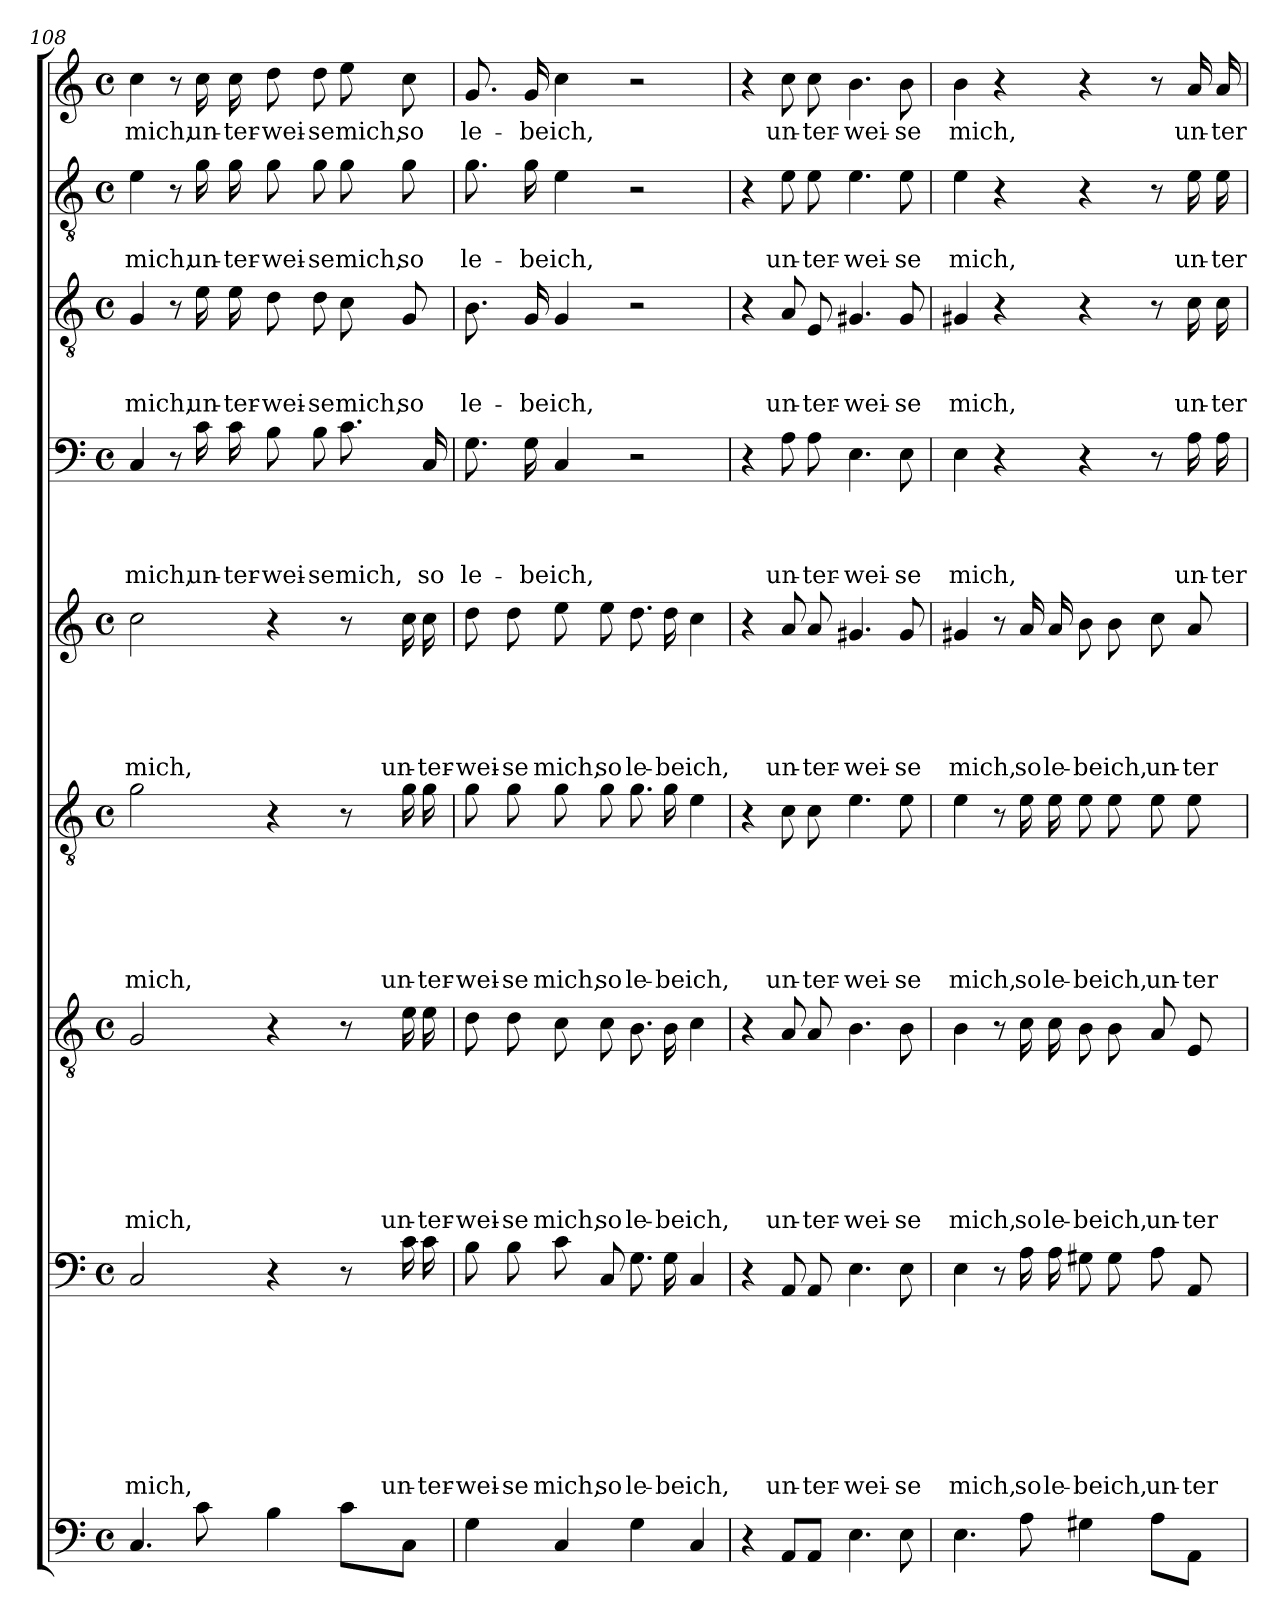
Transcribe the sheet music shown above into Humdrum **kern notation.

**kern	**kern	**text	**text	**text	**text	**text	**text	**text	**text	**kern	**text	**text	**text	**text	**text	**text	**text	**kern	**text	**text	**text	**text	**text	**text	**kern	**text	**text	**text	**text	**text	**kern	**text	**text	**text	**text	**kern	**text	**text	**text	**kern	**text	**text	**kern	**text
*part9	*part8	*part8	*part8	*part8	*part8	*part8	*part8	*part8	*part8	*part7	*part7	*part7	*part7	*part7	*part7	*part7	*part7	*part6	*part6	*part6	*part6	*part6	*part6	*part6	*part5	*part5	*part5	*part5	*part5	*part5	*part4	*part4	*part4	*part4	*part4	*part3	*part3	*part3	*part3	*part2	*part2	*part2	*part1	*part1
*staff9	*staff8	*staff8	*staff8	*staff8	*staff8	*staff8	*staff8	*staff8	*staff8	*staff7	*staff7	*staff7	*staff7	*staff7	*staff7	*staff7	*staff7	*staff6	*staff6	*staff6	*staff6	*staff6	*staff6	*staff6	*staff5	*staff5	*staff5	*staff5	*staff5	*staff5	*staff4	*staff4	*staff4	*staff4	*staff4	*staff3	*staff3	*staff3	*staff3	*staff2	*staff2	*staff2	*staff1	*staff1
*clefF4	*clefF4	*	*	*	*	*	*	*	*	*clefGv2	*	*	*	*	*	*	*	*clefGv2	*	*	*	*	*	*	*clefG2	*	*	*	*	*	*clefF4	*	*	*	*	*clefGv2	*	*	*	*clefGv2	*	*	*clefG2	*
*k[]	*k[]	*	*	*	*	*	*	*	*	*k[]	*	*	*	*	*	*	*	*k[]	*	*	*	*	*	*	*k[]	*	*	*	*	*	*k[]	*	*	*	*	*k[]	*	*	*	*k[]	*	*	*k[]	*
*C:	*C:	*	*	*	*	*	*	*	*	*C:	*	*	*	*	*	*	*	*C:	*	*	*	*	*	*	*C:	*	*	*	*	*	*C:	*	*	*	*	*C:	*	*	*	*C:	*	*	*C:	*
*M4/4	*M4/4	*	*	*	*	*	*	*	*	*M4/4	*	*	*	*	*	*	*	*M4/4	*	*	*	*	*	*	*M4/4	*	*	*	*	*	*M4/4	*	*	*	*	*M4/4	*	*	*	*M4/4	*	*	*M4/4	*
*met(c)	*met(c)	*	*	*	*	*	*	*	*	*met(c)	*	*	*	*	*	*	*	*met(c)	*	*	*	*	*	*	*met(c)	*	*	*	*	*	*met(c)	*	*	*	*	*met(c)	*	*	*	*met(c)	*	*	*met(c)	*
=108	=108	=108	=108	=108	=108	=108	=108	=108	=108	=108	=108	=108	=108	=108	=108	=108	=108	=108	=108	=108	=108	=108	=108	=108	=108	=108	=108	=108	=108	=108	=108	=108	=108	=108	=108	=108	=108	=108	=108	=108	=108	=108	=108	=108
!	!	!	!	!	!	!	!	!	!LO:LY:b	!	!	!	!	!	!	!	!LO:LY:b	!	!	!	!	!	!	!LO:LY:b	!	!	!	!	!	!LO:LY:b	!	!	!	!	!LO:LY:b	!	!	!	!LO:LY:b	!	!	!LO:LY:b	!	!LO:LY:b
4.C/	2C/	.	.	.	.	.	.	.	mich,	2G/	.	.	.	.	.	.	mich,	2g\	.	.	.	.	.	mich,	2cc\	.	.	.	.	mich,	4C/	.	.	.	mich,	4G/	.	.	mich,	4e\	.	mich,	4cc\	mich,
.	.	.	.	.	.	.	.	.	.	.	.	.	.	.	.	.	.	.	.	.	.	.	.	.	.	.	.	.	.	.	8r	.	.	.	.	8r	.	.	.	8r	.	.	8r	.
!	!	!	!	!	!	!	!	!	!	!	!	!	!	!	!	!	!	!	!	!	!	!	!	!	!	!	!	!	!	!	!	!	!	!	!LO:LY:b	!	!	!	!LO:LY:b	!	!	!LO:LY:b	!	!LO:LY:b
8c\	.	.	.	.	.	.	.	.	.	.	.	.	.	.	.	.	.	.	.	.	.	.	.	.	.	.	.	.	.	.	16c\	.	.	.	un-	16e\	.	.	un-	16g\	.	un-	16cc\	un-
!	!	!	!	!	!	!	!	!	!	!	!	!	!	!	!	!	!	!	!	!	!	!	!	!	!	!	!	!	!	!	!	!	!	!	!LO:LY:b	!	!	!	!LO:LY:b	!	!	!LO:LY:b	!	!LO:LY:b
.	.	.	.	.	.	.	.	.	.	.	.	.	.	.	.	.	.	.	.	.	.	.	.	.	.	.	.	.	.	.	16c\	.	.	.	-ter-	16e\	.	.	-ter-	16g\	.	-ter-	16cc\	-ter-
!	!	!	!	!	!	!	!	!	!	!	!	!	!	!	!	!	!	!	!	!	!	!	!	!	!	!	!	!	!	!	!	!	!	!	!LO:LY:b	!	!	!	!LO:LY:b	!	!	!LO:LY:b	!	!LO:LY:b
4B\	4r	.	.	.	.	.	.	.	.	4r	.	.	.	.	.	.	.	4r	.	.	.	.	.	.	4r	.	.	.	.	.	8B\	.	.	.	-wei-	8d\	.	.	-wei-	8g\	.	-wei-	8dd\	-wei-
!	!	!	!	!	!	!	!	!	!	!	!	!	!	!	!	!	!	!	!	!	!	!	!	!	!	!	!	!	!	!	!	!	!	!	!LO:LY:b	!	!	!	!LO:LY:b	!	!	!LO:LY:b	!	!LO:LY:b
.	.	.	.	.	.	.	.	.	.	.	.	.	.	.	.	.	.	.	.	.	.	.	.	.	.	.	.	.	.	.	8B\	.	.	.	-se	8d\	.	.	-se	8g\	.	-se	8dd\	-se
!	!	!	!	!	!	!	!	!	!	!	!	!	!	!	!	!	!	!	!	!	!	!	!	!	!	!	!	!	!	!	!	!	!	!	!LO:LY:b	!	!	!	!LO:LY:b	!	!	!LO:LY:b	!	!LO:LY:b
8c\L	8r	.	.	.	.	.	.	.	.	8r	.	.	.	.	.	.	.	8r	.	.	.	.	.	.	8r	.	.	.	.	.	8.c\	.	.	.	mich,	8c\	.	.	mich,	8g\	.	mich,	8ee\	mich,
!	!	!	!	!	!	!	!	!	!LO:LY:b	!	!	!	!	!	!	!	!LO:LY:b	!	!	!	!	!	!	!LO:LY:b	!	!	!	!	!	!LO:LY:b	!	!	!	!	!	!	!	!	!LO:LY:b	!	!	!LO:LY:b	!	!LO:LY:b
8C\J	16c\	.	.	.	.	.	.	.	un-	16e\	.	.	.	.	.	.	un-	16g\	.	.	.	.	.	un-	16cc\	.	.	.	.	un-	.	.	.	.	.	8G/	.	.	so	8g\	.	so	8cc\	so
!	!	!	!	!	!	!	!	!	!LO:LY:b	!	!	!	!	!	!	!	!LO:LY:b	!	!	!	!	!	!	!LO:LY:b	!	!	!	!	!	!LO:LY:b	!	!	!	!	!LO:LY:b	!	!	!	!	!	!	!	!	!
.	16c\	.	.	.	.	.	.	.	-ter-	16e\	.	.	.	.	.	.	-ter-	16g\	.	.	.	.	.	-ter-	16cc\	.	.	.	.	-ter-	16C/	.	.	.	so	.	.	.	.	.	.	.	.	.
!!LO:LB:g=z
=109	=109	=109	=109	=109	=109	=109	=109	=109	=109	=109	=109	=109	=109	=109	=109	=109	=109	=109	=109	=109	=109	=109	=109	=109	=109	=109	=109	=109	=109	=109	=109	=109	=109	=109	=109	=109	=109	=109	=109	=109	=109	=109	=109	=109
!	!	!	!	!	!	!	!	!	!LO:LY:b	!	!	!	!	!	!	!	!LO:LY:b	!	!	!	!	!	!	!LO:LY:b	!	!	!	!	!	!LO:LY:b	!	!	!	!	!LO:LY:b	!	!	!	!LO:LY:b	!	!	!LO:LY:b	!	!LO:LY:b
4G\	8B\	.	.	.	.	.	.	.	-wei-	8d\	.	.	.	.	.	.	-wei-	8g\	.	.	.	.	.	-wei-	8dd\	.	.	.	.	-wei-	8.G\	.	.	.	le-	8.B\	.	.	le-	8.g\	.	le-	8.g/	le-
!	!	!	!	!	!	!	!	!	!LO:LY:b	!	!	!	!	!	!	!	!LO:LY:b	!	!	!	!	!	!	!LO:LY:b	!	!	!	!	!	!LO:LY:b	!	!	!	!	!	!	!	!	!	!	!	!	!	!
.	8B\	.	.	.	.	.	.	.	-se	8d\	.	.	.	.	.	.	-se	8g\	.	.	.	.	.	-se	8dd\	.	.	.	.	-se	.	.	.	.	.	.	.	.	.	.	.	.	.	.
!	!	!	!	!	!	!	!	!	!	!	!	!	!	!	!	!	!	!	!	!	!	!	!	!	!	!	!	!	!	!	!	!	!	!	!LO:LY:b	!	!	!	!LO:LY:b	!	!	!LO:LY:b	!	!LO:LY:b
.	.	.	.	.	.	.	.	.	.	.	.	.	.	.	.	.	.	.	.	.	.	.	.	.	.	.	.	.	.	.	16G\	.	.	.	-be	16G/	.	.	-be	16g\	.	-be	16g/	-be
!	!	!	!	!	!	!	!	!	!LO:LY:b	!	!	!	!	!	!	!	!LO:LY:b	!	!	!	!	!	!	!LO:LY:b	!	!	!	!	!	!LO:LY:b	!	!	!	!	!LO:LY:b	!	!	!	!LO:LY:b	!	!	!LO:LY:b	!	!LO:LY:b
4C/	8c\	.	.	.	.	.	.	.	mich,	8c\	.	.	.	.	.	.	mich,	8g\	.	.	.	.	.	mich,	8ee\	.	.	.	.	mich,	4C/	.	.	.	ich,	4G/	.	.	ich,	4e\	.	ich,	4cc\	ich,
!	!	!	!	!	!	!	!	!	!LO:LY:b	!	!	!	!	!	!	!	!LO:LY:b	!	!	!	!	!	!	!LO:LY:b	!	!	!	!	!	!LO:LY:b	!	!	!	!	!	!	!	!	!	!	!	!	!	!
.	8C/	.	.	.	.	.	.	.	so	8c\	.	.	.	.	.	.	so	8g\	.	.	.	.	.	so	8ee\	.	.	.	.	so	.	.	.	.	.	.	.	.	.	.	.	.	.	.
!	!	!	!	!	!	!	!	!	!LO:LY:b	!	!	!	!	!	!	!	!LO:LY:b	!	!	!	!	!	!	!LO:LY:b	!	!	!	!	!	!LO:LY:b	!	!	!	!	!	!	!	!	!	!	!	!	!	!
4G\	8.G\	.	.	.	.	.	.	.	le-	8.B\	.	.	.	.	.	.	le-	8.g\	.	.	.	.	.	le-	8.dd\	.	.	.	.	le-	2r	.	.	.	.	2r	.	.	.	2r	.	.	2r	.
!	!	!	!	!	!	!	!	!	!LO:LY:b	!	!	!	!	!	!	!	!LO:LY:b	!	!	!	!	!	!	!LO:LY:b	!	!	!	!	!	!LO:LY:b	!	!	!	!	!	!	!	!	!	!	!	!	!	!
.	16G\	.	.	.	.	.	.	.	-be	16B\	.	.	.	.	.	.	-be	16g\	.	.	.	.	.	-be	16dd\	.	.	.	.	-be	.	.	.	.	.	.	.	.	.	.	.	.	.	.
!	!	!	!	!	!	!	!	!	!LO:LY:b	!	!	!	!	!	!	!	!LO:LY:b	!	!	!	!	!	!	!LO:LY:b	!	!	!	!	!	!LO:LY:b	!	!	!	!	!	!	!	!	!	!	!	!	!	!
4C/	4C/	.	.	.	.	.	.	.	ich,	4c\	.	.	.	.	.	.	ich,	4e\	.	.	.	.	.	ich,	4cc\	.	.	.	.	ich,	.	.	.	.	.	.	.	.	.	.	.	.	.	.
=110	=110	=110	=110	=110	=110	=110	=110	=110	=110	=110	=110	=110	=110	=110	=110	=110	=110	=110	=110	=110	=110	=110	=110	=110	=110	=110	=110	=110	=110	=110	=110	=110	=110	=110	=110	=110	=110	=110	=110	=110	=110	=110	=110	=110
4r	4r	.	.	.	.	.	.	.	.	4r	.	.	.	.	.	.	.	4r	.	.	.	.	.	.	4r	.	.	.	.	.	4r	.	.	.	.	4r	.	.	.	4r	.	.	4r	.
!	!	!	!	!	!	!	!	!	!LO:LY:b	!	!	!	!	!	!	!	!LO:LY:b	!	!	!	!	!	!	!LO:LY:b	!	!	!	!	!	!LO:LY:b	!	!	!	!	!LO:LY:b	!	!	!	!LO:LY:b	!	!	!LO:LY:b	!	!LO:LY:b
8AA/L	8AA/	.	.	.	.	.	.	.	un-	8A/	.	.	.	.	.	.	un-	8c\	.	.	.	.	.	un-	8a/	.	.	.	.	un-	8A\	.	.	.	un-	8A/	.	.	un-	8e\	.	un-	8cc\	un-
!	!	!	!	!	!	!	!	!	!LO:LY:b	!	!	!	!	!	!	!	!LO:LY:b	!	!	!	!	!	!	!LO:LY:b	!	!	!	!	!	!LO:LY:b	!	!	!	!	!LO:LY:b	!	!	!	!LO:LY:b	!	!	!LO:LY:b	!	!LO:LY:b
8AA/J	8AA/	.	.	.	.	.	.	.	-ter-	8A/	.	.	.	.	.	.	-ter-	8c\	.	.	.	.	.	-ter-	8a/	.	.	.	.	-ter-	8A\	.	.	.	-ter-	8E/	.	.	-ter-	8e\	.	-ter-	8cc\	-ter-
!	!	!	!	!	!	!	!	!	!LO:LY:b	!	!	!	!	!	!	!	!LO:LY:b	!	!	!	!	!	!	!LO:LY:b	!	!	!	!	!	!LO:LY:b	!	!	!	!	!LO:LY:b	!	!	!	!LO:LY:b	!	!	!LO:LY:b	!	!LO:LY:b
4.E\	4.E\	.	.	.	.	.	.	.	-wei-	4.B\	.	.	.	.	.	.	-wei-	4.e\	.	.	.	.	.	-wei-	4.g#X/	.	.	.	.	-wei-	4.E\	.	.	.	-wei-	4.G#X/	.	.	-wei-	4.e\	.	-wei-	4.b\	-wei-
!	!	!	!	!	!	!	!	!	!LO:LY:b	!	!	!	!	!	!	!	!LO:LY:b	!	!	!	!	!	!	!LO:LY:b	!	!	!	!	!	!LO:LY:b	!	!	!	!	!LO:LY:b	!	!	!	!LO:LY:b	!	!	!LO:LY:b	!	!LO:LY:b
8E\	8E\	.	.	.	.	.	.	.	-se	8B\	.	.	.	.	.	.	-se	8e\	.	.	.	.	.	-se	8g#/	.	.	.	.	-se	8E\	.	.	.	-se	8G#/	.	.	-se	8e\	.	-se	8b\	-se
=111	=111	=111	=111	=111	=111	=111	=111	=111	=111	=111	=111	=111	=111	=111	=111	=111	=111	=111	=111	=111	=111	=111	=111	=111	=111	=111	=111	=111	=111	=111	=111	=111	=111	=111	=111	=111	=111	=111	=111	=111	=111	=111	=111	=111
!	!	!	!	!	!	!	!	!	!LO:LY:b	!	!	!	!	!	!	!	!LO:LY:b	!	!	!	!	!	!	!LO:LY:b	!	!	!	!	!	!LO:LY:b	!	!	!	!	!LO:LY:b	!	!	!	!LO:LY:b	!	!	!LO:LY:b	!	!LO:LY:b
4.E\	4E\	.	.	.	.	.	.	.	mich,	4B\	.	.	.	.	.	.	mich,	4e\	.	.	.	.	.	mich,	4g#X/	.	.	.	.	mich,	4E\	.	.	.	mich,	4G#X/	.	.	mich,	4e\	.	mich,	4b\	mich,
.	8r	.	.	.	.	.	.	.	.	8r	.	.	.	.	.	.	.	8r	.	.	.	.	.	.	8r	.	.	.	.	.	4r	.	.	.	.	4r	.	.	.	4r	.	.	4r	.
!	!	!	!	!	!	!	!	!	!LO:LY:b	!	!	!	!	!	!	!	!LO:LY:b	!	!	!	!	!	!	!LO:LY:b	!	!	!	!	!	!LO:LY:b	!	!	!	!	!	!	!	!	!	!	!	!	!	!
8A\	16A\	.	.	.	.	.	.	.	so	16c\	.	.	.	.	.	.	so	16e\	.	.	.	.	.	so	16a/	.	.	.	.	so	.	.	.	.	.	.	.	.	.	.	.	.	.	.
!	!	!	!	!	!	!	!	!	!LO:LY:b	!	!	!	!	!	!	!	!LO:LY:b	!	!	!	!	!	!	!LO:LY:b	!	!	!	!	!	!LO:LY:b	!	!	!	!	!	!	!	!	!	!	!	!	!	!
.	16A\	.	.	.	.	.	.	.	le-	16c\	.	.	.	.	.	.	le-	16e\	.	.	.	.	.	le-	16a/	.	.	.	.	le-	.	.	.	.	.	.	.	.	.	.	.	.	.	.
!	!	!	!	!	!	!	!	!	!LO:LY:b	!	!	!	!	!	!	!	!LO:LY:b	!	!	!	!	!	!	!LO:LY:b	!	!	!	!	!	!LO:LY:b	!	!	!	!	!	!	!	!	!	!	!	!	!	!
4G#X\	8G#X\	.	.	.	.	.	.	.	-be	8B\	.	.	.	.	.	.	-be	8e\	.	.	.	.	.	-be	8b\	.	.	.	.	-be	4r	.	.	.	.	4r	.	.	.	4r	.	.	4r	.
!	!	!	!	!	!	!	!	!	!LO:LY:b	!	!	!	!	!	!	!	!LO:LY:b	!	!	!	!	!	!	!LO:LY:b	!	!	!	!	!	!LO:LY:b	!	!	!	!	!	!	!	!	!	!	!	!	!	!
.	8G#\	.	.	.	.	.	.	.	ich,	8B\	.	.	.	.	.	.	ich,	8e\	.	.	.	.	.	ich,	8b\	.	.	.	.	ich,	.	.	.	.	.	.	.	.	.	.	.	.	.	.
!	!	!	!	!	!	!	!	!	!LO:LY:b	!	!	!	!	!	!	!	!LO:LY:b	!	!	!	!	!	!	!LO:LY:b	!	!	!	!	!	!LO:LY:b	!	!	!	!	!	!	!	!	!	!	!	!	!	!
8A\L	8A\	.	.	.	.	.	.	.	un-	8A/	.	.	.	.	.	.	un-	8e\	.	.	.	.	.	un-	8cc\	.	.	.	.	un-	8r	.	.	.	.	8r	.	.	.	8r	.	.	8r	.
!	!	!	!	!	!	!	!	!	!LO:LY:b	!	!	!	!	!	!	!	!LO:LY:b	!	!	!	!	!	!	!LO:LY:b	!	!	!	!	!	!LO:LY:b	!	!	!	!	!LO:LY:b	!	!	!	!LO:LY:b	!	!	!LO:LY:b	!	!LO:LY:b
8AA\J	8AA/	.	.	.	.	.	.	.	-ter-	8E/	.	.	.	.	.	.	-ter-	8e\	.	.	.	.	.	-ter-	8a/	.	.	.	.	-ter-	16A\	.	.	.	un-	16c\	.	.	un-	16e\	.	un-	16a/	un-
!	!	!	!	!	!	!	!	!	!	!	!	!	!	!	!	!	!	!	!	!	!	!	!	!	!	!	!	!	!	!	!	!	!	!	!LO:LY:b	!	!	!	!LO:LY:b	!	!	!LO:LY:b	!	!LO:LY:b
.	.	.	.	.	.	.	.	.	.	.	.	.	.	.	.	.	.	.	.	.	.	.	.	.	.	.	.	.	.	.	16A\	.	.	.	-ter-	16c\	.	.	-ter-	16e\	.	-ter-	16a/	-ter-
=	=	=	=	=	=	=	=	=	=	=	=	=	=	=	=	=	=	=	=	=	=	=	=	=	=	=	=	=	=	=	=	=	=	=	=	=	=	=	=	=	=	=	=	=
*-	*-	*-	*-	*-	*-	*-	*-	*-	*-	*-	*-	*-	*-	*-	*-	*-	*-	*-	*-	*-	*-	*-	*-	*-	*-	*-	*-	*-	*-	*-	*-	*-	*-	*-	*-	*-	*-	*-	*-	*-	*-	*-	*-	*-
